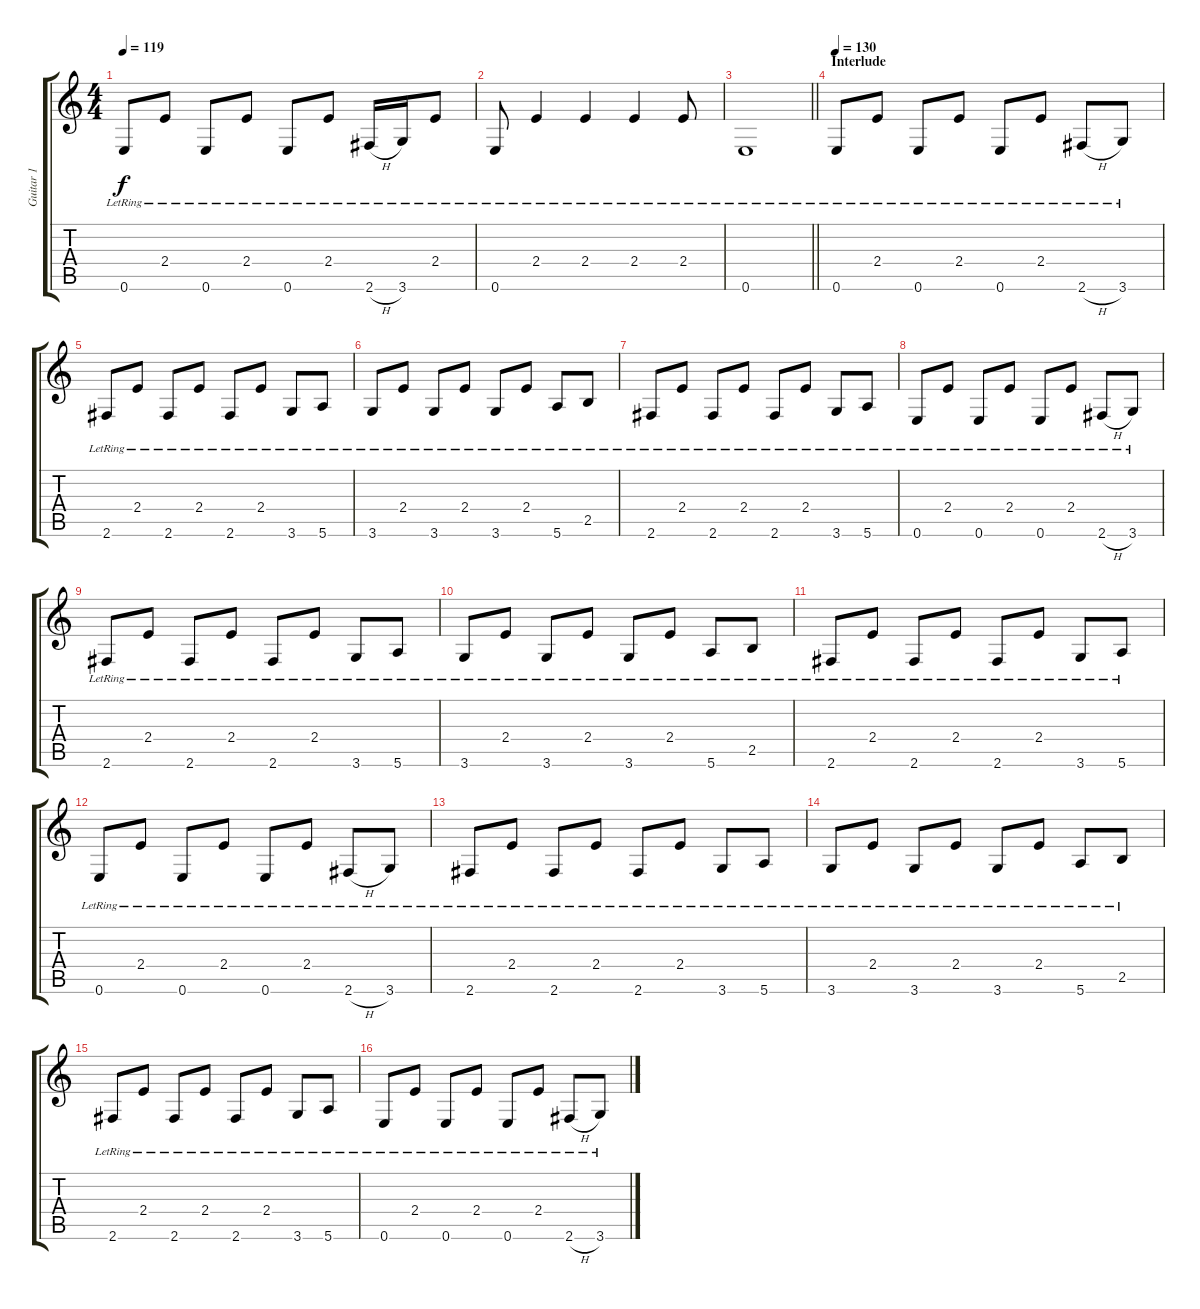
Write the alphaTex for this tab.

\track ("Guitar 1" "Guitar 1") {instrument acousticguitarnylon}
\staff {score tabs}
\tuning (E4 B3 G3 D3 A2 E2) {hide}
\ts (4 4)
\tempo 119
\clef g2
\ks c
0.6{lr}.8{dy f} 2.4{lr}.8 0.6{lr}.8 2.4{lr}.8 0.6{lr}.8 2.4{lr}.8 2.6{h lr}.16 3.6{lr}.16 2.4{lr}.8 |
0.6{lr}.8 2.4{lr}.4 2.4{lr}.4 2.4{lr}.4 2.4{lr}.8 |
\barLineRight lightlight
0.6{lr}.1 |
\section ("" "Interlude")
\tempo 130
0.6{lr}.8 2.4{lr}.8 0.6{lr}.8 2.4{lr}.8 0.6{lr}.8 2.4{lr}.8 2.6{h lr}.8 3.6{lr}.8 |
2.6{lr}.8 2.4{lr}.8 2.6{lr}.8 2.4{lr}.8 2.6{lr}.8 2.4{lr}.8 3.6{lr}.8 5.6{lr}.8 |
3.6{lr}.8 2.4{lr}.8 3.6{lr}.8 2.4{lr}.8 3.6{lr}.8 2.4{lr}.8 5.6{lr}.8 2.5{lr}.8 |
2.6{lr}.8 2.4{lr}.8 2.6{lr}.8 2.4{lr}.8 2.6{lr}.8 2.4{lr}.8 3.6{lr}.8 5.6{lr}.8 |
0.6{lr}.8 2.4{lr}.8 0.6{lr}.8 2.4{lr}.8 0.6{lr}.8 2.4{lr}.8 2.6{h lr}.8 3.6{lr}.8 |
2.6{lr}.8 2.4{lr}.8 2.6{lr}.8 2.4{lr}.8 2.6{lr}.8 2.4{lr}.8 3.6{lr}.8 5.6{lr}.8 |
3.6{lr}.8 2.4{lr}.8 3.6{lr}.8 2.4{lr}.8 3.6{lr}.8 2.4{lr}.8 5.6{lr}.8 2.5{lr}.8 |
2.6{lr}.8 2.4{lr}.8 2.6{lr}.8 2.4{lr}.8 2.6{lr}.8 2.4{lr}.8 3.6{lr}.8 5.6{lr}.8 |
0.6{lr}.8 2.4{lr}.8 0.6{lr}.8 2.4{lr}.8 0.6{lr}.8 2.4{lr}.8 2.6{h lr}.8 3.6{lr}.8 |
2.6{lr}.8 2.4{lr}.8 2.6{lr}.8 2.4{lr}.8 2.6{lr}.8 2.4{lr}.8 3.6{lr}.8 5.6{lr}.8 |
3.6{lr}.8 2.4{lr}.8 3.6{lr}.8 2.4{lr}.8 3.6{lr}.8 2.4{lr}.8 5.6{lr}.8 2.5{lr}.8 |
2.6{lr}.8 2.4{lr}.8 2.6{lr}.8 2.4{lr}.8 2.6{lr}.8 2.4{lr}.8 3.6{lr}.8 5.6{lr}.8 |
0.6{lr}.8 2.4{lr}.8 0.6{lr}.8 2.4{lr}.8 0.6{lr}.8 2.4{lr}.8 2.6{h lr}.8 3.6{lr}.8
